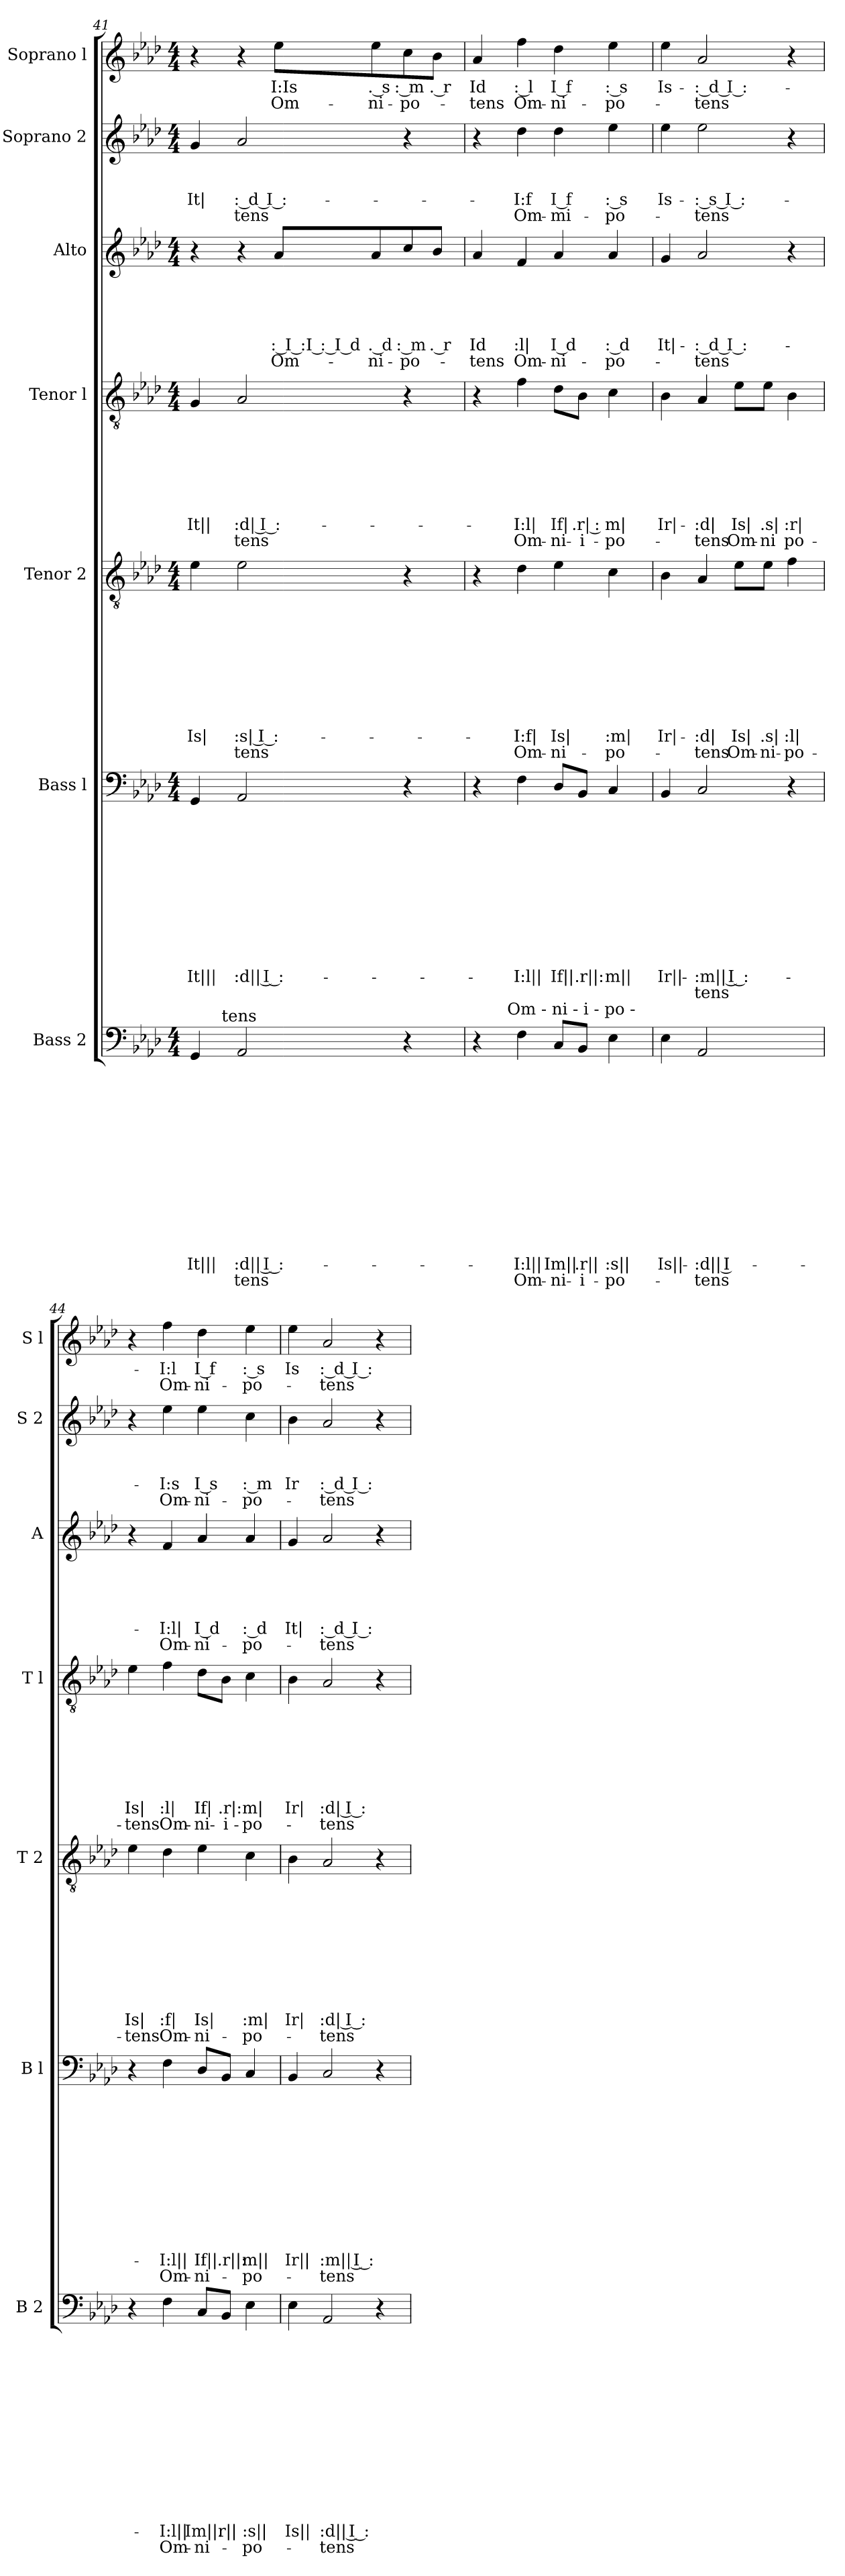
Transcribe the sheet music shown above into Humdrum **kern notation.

**kern	**text	**text	**text	**text	**text	**text	**text	**text	**text	**text	**text	**text	**text	**text	**kern	**text	**text	**text	**text	**text	**text	**text	**text	**text	**text	**text	**text	**kern	**text	**text	**text	**text	**text	**text	**text	**text	**text	**text	**kern	**text	**text	**text	**text	**text	**text	**text	**text	**kern	**text	**text	**text	**text	**text	**text	**kern	**text	**text	**text	**text	**kern	**text	**text
*part7	*part7	*part7	*part7	*part7	*part7	*part7	*part7	*part7	*part7	*part7	*part7	*part7	*part7	*part7	*part6	*part6	*part6	*part6	*part6	*part6	*part6	*part6	*part6	*part6	*part6	*part6	*part6	*part5	*part5	*part5	*part5	*part5	*part5	*part5	*part5	*part5	*part5	*part5	*part4	*part4	*part4	*part4	*part4	*part4	*part4	*part4	*part4	*part3	*part3	*part3	*part3	*part3	*part3	*part3	*part2	*part2	*part2	*part2	*part2	*part1	*part1	*part1
*staff7	*staff7	*staff7	*staff7	*staff7	*staff7	*staff7	*staff7	*staff7	*staff7	*staff7	*staff7	*staff7	*staff7	*staff7	*staff6	*staff6	*staff6	*staff6	*staff6	*staff6	*staff6	*staff6	*staff6	*staff6	*staff6	*staff6	*staff6	*staff5	*staff5	*staff5	*staff5	*staff5	*staff5	*staff5	*staff5	*staff5	*staff5	*staff5	*staff4	*staff4	*staff4	*staff4	*staff4	*staff4	*staff4	*staff4	*staff4	*staff3	*staff3	*staff3	*staff3	*staff3	*staff3	*staff3	*staff2	*staff2	*staff2	*staff2	*staff2	*staff1	*staff1	*staff1
*I"Bass 2	*	*	*	*	*	*	*	*	*	*	*	*	*	*	*I"Bass l	*	*	*	*	*	*	*	*	*	*	*	*	*I"Tenor 2	*	*	*	*	*	*	*	*	*	*	*I"Tenor l	*	*	*	*	*	*	*	*	*I"Alto	*	*	*	*	*	*	*I"Soprano 2	*	*	*	*	*I"Soprano l	*	*
*I'B 2	*	*	*	*	*	*	*	*	*	*	*	*	*	*	*I'B l	*	*	*	*	*	*	*	*	*	*	*	*	*I'T 2	*	*	*	*	*	*	*	*	*	*	*I'T l	*	*	*	*	*	*	*	*	*I'A	*	*	*	*	*	*	*I'S 2	*	*	*	*	*I'S l	*	*
*clefF4	*	*	*	*	*	*	*	*	*	*	*	*	*	*	*clefF4	*	*	*	*	*	*	*	*	*	*	*	*	*clefGv2	*	*	*	*	*	*	*	*	*	*	*clefGv2	*	*	*	*	*	*	*	*	*clefG2	*	*	*	*	*	*	*clefG2	*	*	*	*	*clefG2	*	*
*k[b-e-a-d-]	*	*	*	*	*	*	*	*	*	*	*	*	*	*	*k[b-e-a-d-]	*	*	*	*	*	*	*	*	*	*	*	*	*k[b-e-a-d-]	*	*	*	*	*	*	*	*	*	*	*k[b-e-a-d-]	*	*	*	*	*	*	*	*	*k[b-e-a-d-]	*	*	*	*	*	*	*k[b-e-a-d-]	*	*	*	*	*k[b-e-a-d-]	*	*
*A-:	*	*	*	*	*	*	*	*	*	*	*	*	*	*	*A-:	*	*	*	*	*	*	*	*	*	*	*	*	*A-:	*	*	*	*	*	*	*	*	*	*	*A-:	*	*	*	*	*	*	*	*	*A-:	*	*	*	*	*	*	*A-:	*	*	*	*	*A-:	*	*
*M4/4	*	*	*	*	*	*	*	*	*	*	*	*	*	*	*M4/4	*	*	*	*	*	*	*	*	*	*	*	*	*M4/4	*	*	*	*	*	*	*	*	*	*	*M4/4	*	*	*	*	*	*	*	*	*M4/4	*	*	*	*	*	*	*M4/4	*	*	*	*	*M4/4	*	*
=41	=41	=41	=41	=41	=41	=41	=41	=41	=41	=41	=41	=41	=41	=41	=41	=41	=41	=41	=41	=41	=41	=41	=41	=41	=41	=41	=41	=41	=41	=41	=41	=41	=41	=41	=41	=41	=41	=41	=41	=41	=41	=41	=41	=41	=41	=41	=41	=41	=41	=41	=41	=41	=41	=41	=41	=41	=41	=41	=41	=41	=41	=41
!LO:TX:a:t=-	!	!	!	!	!	!	!	!	!	!	!	!	!	!	!	!	!	!	!	!	!	!	!	!	!	!	!	!	!	!	!	!	!	!	!	!	!	!	!	!	!	!	!	!	!	!	!	!	!	!	!	!	!	!	!	!	!	!	!	!	!	!
!	!	!	!	!	!	!	!	!	!	!	!	!	!LO:LY:b:rj	!	!	!	!	!	!	!	!	!	!	!	!	!LO:LY:b:rj	!	!	!	!	!	!	!	!	!	!	!LO:LY:b:rj	!	!	!	!	!	!	!	!	!LO:LY:b:rj	!	!	!	!	!	!	!	!	!	!	!	!LO:LY:b:rj	!	!	!	!
*^	*	*	*	*	*	*	*	*	*	*	*	*	*	*	*	*	*	*	*	*	*	*	*	*	*	*	*	*	*	*	*	*	*	*	*	*	*	*	*	*	*	*	*	*	*	*	*	*	*	*	*	*	*	*	*	*	*	*	*	*	*	*
4GG/	8.ryy	.	.	.	.	.	.	.	.	.	.	.	.	It|||	.	4GG/	.	.	.	.	.	.	.	.	.	.	It|||	.	4e-\	.	.	.	.	.	.	.	.	Is|	.	4G/	.	.	.	.	.	.	It||	.	4r	.	.	.	.	.	.	4g/	.	.	It|	.	4r	.	.
!	!LO:TX:a:t=tens	!	!	!	!	!	!	!	!	!	!	!	!	!	!	!	!	!	!	!	!	!	!	!	!	!	!	!	!	!	!	!	!	!	!	!	!	!	!	!	!	!	!	!	!	!	!	!	!	!	!	!	!	!	!	!	!	!	!	!	!	!	!
.	2ryy	.	.	.	.	.	.	.	.	.	.	.	.	.	.	.	.	.	.	.	.	.	.	.	.	.	.	.	.	.	.	.	.	.	.	.	.	.	.	.	.	.	.	.	.	.	.	.	.	.	.	.	.	.	.	.	.	.	.	.	.	.	.
!	!	!	!	!	!	!	!	!	!	!	!	!	!	!LO:LY:b:rj	!LO:LY:b:rj	!	!	!	!	!	!	!	!	!	!	!	!LO:LY:b:rj	!	!	!	!	!	!	!	!	!	!	!LO:LY:b:rj	!LO:LY:b:rj	!	!	!	!	!	!	!	!LO:LY:b:rj	!LO:LY:b:rj	!	!	!	!	!	!	!	!	!	!	!LO:LY:b:rj	!LO:LY:b:rj	!	!	!
2AA-/	.	.	.	.	.	.	.	.	.	.	.	.	.	:d|| I :-	-tens	2AA-/	.	.	.	.	.	.	.	.	.	.	:d|| I :-	.	2e-\	.	.	.	.	.	.	.	.	:s| I :-	-tens	2A-/	.	.	.	.	.	.	:d| I :-	-tens	4r	.	.	.	.	.	.	2a-/	.	.	: d I :-	-tens	4r	.	.
!	!	!	!	!	!	!	!	!	!	!	!	!	!	!	!	!	!	!	!	!	!	!	!	!	!	!	!	!	!	!	!	!	!	!	!	!	!	!	!	!	!	!	!	!	!	!	!	!	!	!	!	!	!	!LO:LY:b:rj	!LO:LY:b:rj	!	!	!	!	!	!	!LO:LY:b:rj	!LO:LY:b:rj
.	.	.	.	.	.	.	.	.	.	.	.	.	.	.	.	.	.	.	.	.	.	.	.	.	.	.	.	.	.	.	.	.	.	.	.	.	.	.	.	.	.	.	.	.	.	.	.	.	8a-/L	.	.	.	.	: I :I : I d	Om-	.	.	.	.	.	8ee-\L	I:Is	Om-
!	!	!	!	!	!	!	!	!	!	!	!	!	!	!	!	!	!	!	!	!	!	!	!	!	!	!	!	!	!	!	!	!	!	!	!	!	!	!	!	!	!	!	!	!	!	!	!	!	!	!	!	!	!	!LO:LY:b:rj	!LO:LY:b:rj	!	!	!	!	!	!	!LO:LY:b:rj	!LO:LY:b:rj
.	.	.	.	.	.	.	.	.	.	.	.	.	.	.	.	.	.	.	.	.	.	.	.	.	.	.	.	.	.	.	.	.	.	.	.	.	.	.	.	.	.	.	.	.	.	.	.	.	8a-/	.	.	.	.	. d	-ni-	.	.	.	.	.	8ee-\	. s	-ni-
.	4ryy	.	.	.	.	.	.	.	.	.	.	.	.	.	.	.	.	.	.	.	.	.	.	.	.	.	.	.	.	.	.	.	.	.	.	.	.	.	.	.	.	.	.	.	.	.	.	.	.	.	.	.	.	.	.	.	.	.	.	.	.	.	.
!	!	!	!	!	!	!	!	!	!	!	!	!	!	!	!	!	!	!	!	!	!	!	!	!	!	!	!	!	!	!	!	!	!	!	!	!	!	!	!	!	!	!	!	!	!	!	!	!	!	!	!	!	!	!LO:LY:b:rj	!LO:LY:b:rj	!	!	!	!	!	!	!LO:LY:b:rj	!LO:LY:b:rj
4r	.	.	.	.	.	.	.	.	.	.	.	.	.	.	.	4r	.	.	.	.	.	.	.	.	.	.	.	.	4r	.	.	.	.	.	.	.	.	.	.	4r	.	.	.	.	.	.	.	.	8cc/	.	.	.	.	: m	-po-	4r	.	.	.	.	8cc\	: m	-po-
!	!	!	!	!	!	!	!	!	!	!	!	!	!	!	!	!	!	!	!	!	!	!	!	!	!	!	!	!	!	!	!	!	!	!	!	!	!	!	!	!	!	!	!	!	!	!	!	!	!	!	!	!	!	!LO:LY:b:rj	!	!	!	!	!	!	!	!LO:LY:b:rj	!
.	.	.	.	.	.	.	.	.	.	.	.	.	.	.	.	.	.	.	.	.	.	.	.	.	.	.	.	.	.	.	.	.	.	.	.	.	.	.	.	.	.	.	.	.	.	.	.	.	8b-/J	.	.	.	.	. r	.	.	.	.	.	.	8b-\J	. r	.
.	16ryy	.	.	.	.	.	.	.	.	.	.	.	.	.	.	.	.	.	.	.	.	.	.	.	.	.	.	.	.	.	.	.	.	.	.	.	.	.	.	.	.	.	.	.	.	.	.	.	.	.	.	.	.	.	.	.	.	.	.	.	.	.	.
=42	=42	=42	=42	=42	=42	=42	=42	=42	=42	=42	=42	=42	=42	=42	=42	=42	=42	=42	=42	=42	=42	=42	=42	=42	=42	=42	=42	=42	=42	=42	=42	=42	=42	=42	=42	=42	=42	=42	=42	=42	=42	=42	=42	=42	=42	=42	=42	=42	=42	=42	=42	=42	=42	=42	=42	=42	=42	=42	=42	=42	=42	=42	=42
!	!	!	!	!	!	!	!	!	!	!	!	!	!	!	!	!	!	!	!	!	!	!	!	!	!	!	!	!	!	!	!	!	!	!	!	!	!	!	!	!	!	!	!	!	!	!	!	!	!	!	!	!	!	!LO:LY:b:rj	!LO:LY:b:rj	!	!	!	!	!	!	!LO:LY:b:rj	!LO:LY:b:rj
4r	8..ryy	.	.	.	.	.	.	.	.	.	.	.	.	.	.	4r	.	.	.	.	.	.	.	.	.	.	.	.	4r	.	.	.	.	.	.	.	.	.	.	4r	.	.	.	.	.	.	.	.	4a-/	.	.	.	.	Id	-tens	4r	.	.	.	.	4a-/	Id	-tens
!	!LO:TX:a:t=Om - ni - i - po -	!	!	!	!	!	!	!	!	!	!	!	!	!	!	!	!	!	!	!	!	!	!	!	!	!	!	!	!	!	!	!	!	!	!	!	!	!	!	!	!	!	!	!	!	!	!	!	!	!	!	!	!	!	!	!	!	!	!	!	!	!	!
.	2ryy	.	.	.	.	.	.	.	.	.	.	.	.	.	.	.	.	.	.	.	.	.	.	.	.	.	.	.	.	.	.	.	.	.	.	.	.	.	.	.	.	.	.	.	.	.	.	.	.	.	.	.	.	.	.	.	.	.	.	.	.	.	.
!	!	!	!	!	!	!	!	!	!	!	!	!	!	!LO:LY:b:rj	!LO:LY:b:rj	!	!	!	!	!	!	!	!	!	!	!	!LO:LY:b:rj	!	!	!	!	!	!	!	!	!	!	!LO:LY:b:rj	!LO:LY:b:rj	!	!	!	!	!	!	!	!LO:LY:b:rj	!LO:LY:b:rj	!	!	!	!	!	!LO:LY:b:rj	!LO:LY:b:rj	!	!	!	!LO:LY:b:rj	!LO:LY:b:rj	!	!LO:LY:b:rj	!LO:LY:b:rj
4F\	.	.	.	.	.	.	.	.	.	.	.	.	.	-I:l||	Om-	4F\	.	.	.	.	.	.	.	.	.	.	-I:l||	.	4d-\	.	.	.	.	.	.	.	.	-I:f|	Om-	4f\	.	.	.	.	.	.	-I:l|	Om-	4f/	.	.	.	.	:l|	Om-	4dd-\	.	.	-I:f	Om-	4ff\	: l	Om-
!	!	!	!	!	!	!	!	!	!	!	!	!	!	!LO:LY:b:rj	!LO:LY:b:rj	!	!	!	!	!	!	!	!	!	!	!	!LO:LY:b:rj	!	!	!	!	!	!	!	!	!	!	!LO:LY:b:rj	!LO:LY:b:rj	!	!	!	!	!	!	!	!LO:LY:b:rj	!LO:LY:b:rj	!	!	!	!	!	!LO:LY:b:rj	!LO:LY:b:rj	!	!	!	!LO:LY:b:rj	!LO:LY:b:rj	!	!LO:LY:b:rj	!LO:LY:b:rj
8C/L	.	.	.	.	.	.	.	.	.	.	.	.	.	Im||	-ni-	8D-/L	.	.	.	.	.	.	.	.	.	.	If||	.	4e-\	.	.	.	.	.	.	.	.	Is|	-ni-	8d-\L	.	.	.	.	.	.	If|	-ni-	4a-/	.	.	.	.	I d	-ni-	4dd-\	.	.	I f	-mi-	4dd-\	I f	-ni-
!	!	!	!	!	!	!	!	!	!	!	!	!	!	!LO:LY:b:rj	!LO:LY:b:rj	!	!	!	!	!	!	!	!	!	!	!	!LO:LY:b:rj	!	!	!	!	!	!	!	!	!	!	!	!	!	!	!	!	!	!	!	!LO:LY:b:rj	!LO:LY:b:rj	!	!	!	!	!	!	!	!	!	!	!	!	!	!	!
8BB-/J	.	.	.	.	.	.	.	.	.	.	.	.	.	.r||	-i-	8BB-/J	.	.	.	.	.	.	.	.	.	.	.r||:	.	.	.	.	.	.	.	.	.	.	.	.	8B-\J	.	.	.	.	.	.	.r| :	-i-	.	.	.	.	.	.	.	.	.	.	.	.	.	.	.
.	4ryy	.	.	.	.	.	.	.	.	.	.	.	.	.	.	.	.	.	.	.	.	.	.	.	.	.	.	.	.	.	.	.	.	.	.	.	.	.	.	.	.	.	.	.	.	.	.	.	.	.	.	.	.	.	.	.	.	.	.	.	.	.	.
!	!	!	!	!	!	!	!	!	!	!	!	!	!	!LO:LY:b:rj	!LO:LY:b:rj	!	!	!	!	!	!	!	!	!	!	!	!LO:LY:b	!	!	!	!	!	!	!	!	!	!	!LO:LY:b:rj	!LO:LY:b:rj	!	!	!	!	!	!	!	!LO:LY:b	!LO:LY:b	!	!	!	!	!	!LO:LY:b:rj	!LO:LY:b:rj	!	!	!	!LO:LY:b:rj	!LO:LY:b:rj	!	!LO:LY:b:rj	!LO:LY:b:rj
4E-\	.	.	.	.	.	.	.	.	.	.	.	.	.	:s||	-po-	4C/	.	.	.	.	.	.	.	.	.	.	m||	.	4c\	.	.	.	.	.	.	.	.	:m|	-po-	4c\	.	.	.	.	.	.	m|	-po-	4a-/	.	.	.	.	: d	-po-	4ee-\	.	.	: s	-po-	4ee-\	: s	-po-
.	32ryy	.	.	.	.	.	.	.	.	.	.	.	.	.	.	.	.	.	.	.	.	.	.	.	.	.	.	.	.	.	.	.	.	.	.	.	.	.	.	.	.	.	.	.	.	.	.	.	.	.	.	.	.	.	.	.	.	.	.	.	.	.	.
!!LO:PB:g=z
=43	=43	=43	=43	=43	=43	=43	=43	=43	=43	=43	=43	=43	=43	=43	=43	=43	=43	=43	=43	=43	=43	=43	=43	=43	=43	=43	=43	=43	=43	=43	=43	=43	=43	=43	=43	=43	=43	=43	=43	=43	=43	=43	=43	=43	=43	=43	=43	=43	=43	=43	=43	=43	=43	=43	=43	=43	=43	=43	=43	=43	=43	=43	=43
!	!	!	!	!	!	!	!	!	!	!	!	!	!	!LO:LY:b:rj	!	!	!	!	!	!	!	!	!	!	!	!	!LO:LY:b:rj	!	!	!	!	!	!	!	!	!	!	!LO:LY:b:rj	!	!	!	!	!	!	!	!	!LO:LY:b:rj	!	!	!	!	!	!	!LO:LY:b:rj	!	!	!	!	!LO:LY:b:rj	!	!	!LO:LY:b:rj	!
*v	*v	*	*	*	*	*	*	*	*	*	*	*	*	*	*	*	*	*	*	*	*	*	*	*	*	*	*	*	*	*	*	*	*	*	*	*	*	*	*	*	*	*	*	*	*	*	*	*	*	*	*	*	*	*	*	*	*	*	*	*	*	*	*
4E-\	.	.	.	.	.	.	.	.	.	.	.	.	Is||-	.	4BB-/	.	.	.	.	.	.	.	.	.	.	Ir||-	.	4B-\	.	.	.	.	.	.	.	.	Ir|-	.	4B-\	.	.	.	.	.	.	Ir|-	.	4g/	.	.	.	.	It|-	.	4ee-\	.	.	Is-	.	4ee-\	Is-	.
!	!	!	!	!	!	!	!	!	!	!	!	!	!LO:LY:b:rj	!LO:LY:b:rj	!	!	!	!	!	!	!	!	!	!	!	!LO:LY:b:rj	!LO:LY:b:rj	!	!	!	!	!	!	!	!	!	!LO:LY:b:rj	!LO:LY:b:rj	!	!	!	!	!	!	!	!LO:LY:b:rj	!LO:LY:b:rj	!	!	!	!	!	!LO:LY:b:rj	!LO:LY:b:rj	!	!	!	!LO:LY:b:rj	!LO:LY:b:rj	!	!LO:LY:b:rj	!LO:LY:b:rj
2AA-/	.	.	.	.	.	.	.	.	.	.	.	.	-:d|| I-	-tens	2C/	.	.	.	.	.	.	.	.	.	.	-:m|| I :-	-tens	4A-/	.	.	.	.	.	.	.	.	-:d|	-tens	4A-/	.	.	.	.	.	.	-:d|	-tens	2a-/	.	.	.	.	-: d I :-	-tens	2ee-\	.	.	-: s I :-	-tens	2a-/	-: d I :-	-tens
!	!	!	!	!	!	!	!	!	!	!	!	!	!	!	!	!	!	!	!	!	!	!	!	!	!	!	!	!	!	!	!	!	!	!	!	!	!LO:LY:b:rj	!LO:LY:b:rj	!	!	!	!	!	!	!	!LO:LY:b:rj	!LO:LY:b:rj	!	!	!	!	!	!	!	!	!	!	!	!	!	!	!
.	.	.	.	.	.	.	.	.	.	.	.	.	.	.	.	.	.	.	.	.	.	.	.	.	.	.	.	8e-\L	.	.	.	.	.	.	.	.	Is|	Om-	8e-\L	.	.	.	.	.	.	Is|	Om-	.	.	.	.	.	.	.	.	.	.	.	.	.	.	.
!	!	!	!	!	!	!	!	!	!	!	!	!	!	!	!	!	!	!	!	!	!	!	!	!	!	!	!	!	!	!	!	!	!	!	!	!	!LO:LY:b:rj	!LO:LY:b:rj	!	!	!	!	!	!	!	!LO:LY:b:rj	!LO:LY:b:rj	!	!	!	!	!	!	!	!	!	!	!	!	!	!	!
.	.	.	.	.	.	.	.	.	.	.	.	.	.	.	.	.	.	.	.	.	.	.	.	.	.	.	.	8e-\J	.	.	.	.	.	.	.	.	.s|	-ni-	8e-\J	.	.	.	.	.	.	.s|	-ni	.	.	.	.	.	.	.	.	.	.	.	.	.	.	.
!	!	!	!	!	!	!	!	!	!	!	!	!	!	!	!	!	!	!	!	!	!	!	!	!	!	!	!	!	!	!	!	!	!	!	!	!	!LO:LY:b:rj	!LO:LY:b:rj	!	!	!	!	!	!	!	!LO:LY:b:rj	!LO:LY:b:rj	!	!	!	!	!	!	!	!	!	!	!	!	!	!	!
4ryy	.	.	.	.	.	.	.	.	.	.	.	.	.	.	4r	.	.	.	.	.	.	.	.	.	.	.	.	4f\	.	.	.	.	.	.	.	.	:l|	-po-	4B-\	.	.	.	.	.	.	:r|	po-	4r	.	.	.	.	.	.	4r	.	.	.	.	4r	.	.
=44	=44	=44	=44	=44	=44	=44	=44	=44	=44	=44	=44	=44	=44	=44	=44	=44	=44	=44	=44	=44	=44	=44	=44	=44	=44	=44	=44	=44	=44	=44	=44	=44	=44	=44	=44	=44	=44	=44	=44	=44	=44	=44	=44	=44	=44	=44	=44	=44	=44	=44	=44	=44	=44	=44	=44	=44	=44	=44	=44	=44	=44	=44
!	!	!	!	!	!	!	!	!	!	!	!	!	!	!	!	!	!	!	!	!	!	!	!	!	!	!	!	!	!	!	!	!	!	!	!	!	!LO:LY:b:rj	!LO:LY:b:rj	!	!	!	!	!	!	!	!LO:LY:b:rj	!LO:LY:b:rj	!	!	!	!	!	!	!	!	!	!	!	!	!	!	!
4r	.	.	.	.	.	.	.	.	.	.	.	.	.	.	4r	.	.	.	.	.	.	.	.	.	.	.	.	4e-\	.	.	.	.	.	.	.	.	Is|	-tens	4e-\	.	.	.	.	.	.	Is|	-tens	4r	.	.	.	.	.	.	4r	.	.	.	.	4r	.	.
!	!	!	!	!	!	!	!	!	!	!	!	!	!LO:LY:b:rj	!LO:LY:b:rj	!	!	!	!	!	!	!	!	!	!	!	!LO:LY:b:rj	!LO:LY:b:rj	!	!	!	!	!	!	!	!	!	!LO:LY:b:rj	!LO:LY:b:rj	!	!	!	!	!	!	!	!LO:LY:b:rj	!LO:LY:b:rj	!	!	!	!	!	!LO:LY:b:rj	!LO:LY:b:rj	!	!	!	!LO:LY:b:rj	!LO:LY:b:rj	!	!LO:LY:b:rj	!LO:LY:b:rj
4F\	.	.	.	.	.	.	.	.	.	.	.	.	-I:l||	Om-	4F\	.	.	.	.	.	.	.	.	.	.	-I:l||	Om-	4d-\	.	.	.	.	.	.	.	.	:f|	Om-	4f\	.	.	.	.	.	.	:l|	Om-	4f/	.	.	.	.	-I:l|	Om-	4ee-\	.	.	-I:s	Om-	4ff\	-I:l	Om-
!	!	!	!	!	!	!	!	!	!	!	!	!	!LO:LY:b:rj	!LO:LY:b:rj	!	!	!	!	!	!	!	!	!	!	!	!LO:LY:b:rj	!LO:LY:b:rj	!	!	!	!	!	!	!	!	!	!LO:LY:b:rj	!LO:LY:b:rj	!	!	!	!	!	!	!	!LO:LY:b:rj	!LO:LY:b:rj	!	!	!	!	!	!LO:LY:b:rj	!LO:LY:b:rj	!	!	!	!LO:LY:b:rj	!LO:LY:b:rj	!	!LO:LY:b:rj	!LO:LY:b:rj
8C/L	.	.	.	.	.	.	.	.	.	.	.	.	Im||.	-ni-	8D-/L	.	.	.	.	.	.	.	.	.	.	If||	-ni-	4e-\	.	.	.	.	.	.	.	.	Is|	-ni-	8d-\L	.	.	.	.	.	.	If|	-ni-	4a-/	.	.	.	.	I d	-ni-	4ee-\	.	.	I s	-ni-	4dd-\	I f	-ni-
!	!	!	!	!	!	!	!	!	!	!	!	!	!LO:LY:b	!	!	!	!	!	!	!	!	!	!	!	!	!LO:LY:b:rj	!	!	!	!	!	!	!	!	!	!	!	!	!	!	!	!	!	!	!	!LO:LY:b:rj	!LO:LY:b:rj	!	!	!	!	!	!	!	!	!	!	!	!	!	!	!
8BB-/J	.	.	.	.	.	.	.	.	.	.	.	.	r||	.	8BB-/J	.	.	.	.	.	.	.	.	.	.	.r||:	.	.	.	.	.	.	.	.	.	.	.	.	8B-\J	.	.	.	.	.	.	.r|:	-i-	.	.	.	.	.	.	.	.	.	.	.	.	.	.	.
!	!	!	!	!	!	!	!	!	!	!	!	!	!LO:LY:b:rj	!LO:LY:b:rj	!	!	!	!	!	!	!	!	!	!	!	!LO:LY:b	!LO:LY:b	!	!	!	!	!	!	!	!	!	!LO:LY:b:rj	!LO:LY:b:rj	!	!	!	!	!	!	!	!LO:LY:b	!LO:LY:b	!	!	!	!	!	!LO:LY:b:rj	!LO:LY:b:rj	!	!	!	!LO:LY:b:rj	!LO:LY:b:rj	!	!LO:LY:b:rj	!LO:LY:b:rj
4E-\	.	.	.	.	.	.	.	.	.	.	.	.	:s||	-po-	4C/	.	.	.	.	.	.	.	.	.	.	m||	-po-	4c\	.	.	.	.	.	.	.	.	:m|	-po-	4c\	.	.	.	.	.	.	m|	-po-	4a-/	.	.	.	.	: d	-po-	4cc\	.	.	: m	-po-	4ee-\	: s	-po-
=45	=45	=45	=45	=45	=45	=45	=45	=45	=45	=45	=45	=45	=45	=45	=45	=45	=45	=45	=45	=45	=45	=45	=45	=45	=45	=45	=45	=45	=45	=45	=45	=45	=45	=45	=45	=45	=45	=45	=45	=45	=45	=45	=45	=45	=45	=45	=45	=45	=45	=45	=45	=45	=45	=45	=45	=45	=45	=45	=45	=45	=45	=45
!	!	!	!	!	!	!	!	!	!	!	!	!	!LO:LY:b:rj	!	!	!	!	!	!	!	!	!	!	!	!	!LO:LY:b:rj	!	!	!	!	!	!	!	!	!	!	!LO:LY:b:rj	!	!	!	!	!	!	!	!	!LO:LY:b:rj	!	!	!	!	!	!	!LO:LY:b:rj	!	!	!	!	!LO:LY:b:rj	!	!	!LO:LY:b:rj	!
4E-\	.	.	.	.	.	.	.	.	.	.	.	.	Is||	.	4BB-/	.	.	.	.	.	.	.	.	.	.	Ir||	.	4B-\	.	.	.	.	.	.	.	.	Ir|	.	4B-\	.	.	.	.	.	.	Ir|	.	4g/	.	.	.	.	It|	.	4b-\	.	.	Ir	.	4ee-\	Is	.
!	!	!	!	!	!	!	!	!	!	!	!	!	!LO:LY:b:rj	!LO:LY:b:rj	!	!	!	!	!	!	!	!	!	!	!	!LO:LY:b:rj	!LO:LY:b:rj	!	!	!	!	!	!	!	!	!	!LO:LY:b:rj	!LO:LY:b:rj	!	!	!	!	!	!	!	!LO:LY:b:rj	!LO:LY:b:rj	!	!	!	!	!	!LO:LY:b:rj	!LO:LY:b:rj	!	!	!	!LO:LY:b:rj	!LO:LY:b:rj	!	!LO:LY:b:rj	!LO:LY:b:rj
2AA-/	.	.	.	.	.	.	.	.	.	.	.	.	:d|| I :-	-tens	2C/	.	.	.	.	.	.	.	.	.	.	:m|| I :-	-tens	2A-/	.	.	.	.	.	.	.	.	:d| I :-	-tens	2A-/	.	.	.	.	.	.	:d| I :-	-tens	2a-/	.	.	.	.	: d I :-	-tens	2a-/	.	.	: d I :-	-tens	2a-/	: d I :-	-tens
4r	.	.	.	.	.	.	.	.	.	.	.	.	.	.	4r	.	.	.	.	.	.	.	.	.	.	.	.	4r	.	.	.	.	.	.	.	.	.	.	4r	.	.	.	.	.	.	.	.	4r	.	.	.	.	.	.	4r	.	.	.	.	4r	.	.
=	=	=	=	=	=	=	=	=	=	=	=	=	=	=	=	=	=	=	=	=	=	=	=	=	=	=	=	=	=	=	=	=	=	=	=	=	=	=	=	=	=	=	=	=	=	=	=	=	=	=	=	=	=	=	=	=	=	=	=	=	=	=
*-	*-	*-	*-	*-	*-	*-	*-	*-	*-	*-	*-	*-	*-	*-	*-	*-	*-	*-	*-	*-	*-	*-	*-	*-	*-	*-	*-	*-	*-	*-	*-	*-	*-	*-	*-	*-	*-	*-	*-	*-	*-	*-	*-	*-	*-	*-	*-	*-	*-	*-	*-	*-	*-	*-	*-	*-	*-	*-	*-	*-	*-	*-
